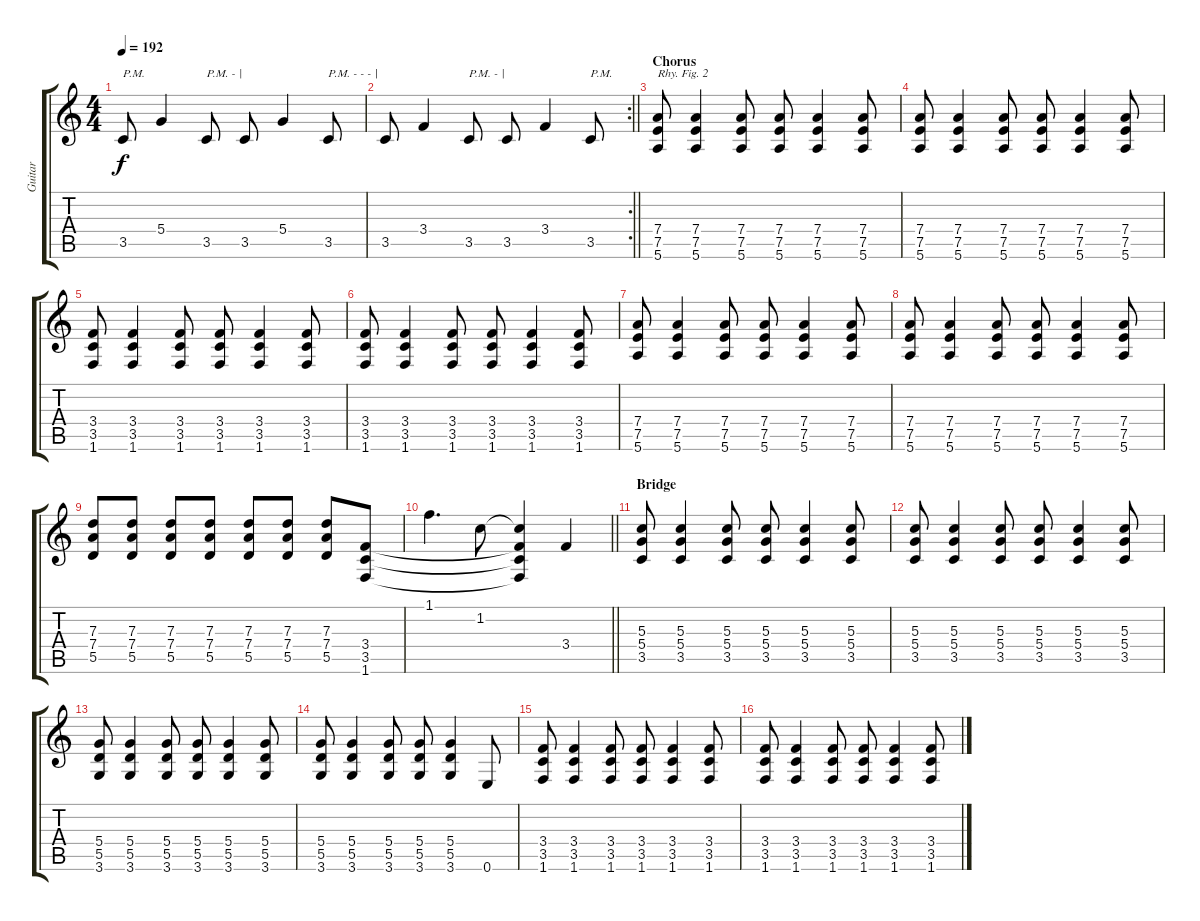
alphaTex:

\track ("Guitar" "Guitar") {instrument distortionguitar}
\staff {score tabs}
\tuning (E4 B3 G3 D3 A2 E2) {hide}
\ts (4 4)
\tempo 192
\clef g2
\ks c
3.5.8{txt "P.M." dy f} 5.4.4 3.5.8{txt "P.M. - |"} 3.5.8 5.4.4 3.5.8{txt "P.M. - - - |"} |
\rc 2
\barLineRight lightlight
3.5.8 3.4.4 3.5.8{txt "P.M. - |"} 3.5.8 3.4.4 3.5.8{txt "P.M."} |
\section ("" "Chorus")
(7.4 7.5 5.6).8{txt "Rhy. Fig. 2"} (7.4 7.5 5.6).4 (7.4 7.5 5.6).8 (7.4 7.5 5.6).8 (7.4 7.5 5.6).4 (7.4 7.5 5.6).8 |
(7.4 7.5 5.6).8 (7.4 7.5 5.6).4 (7.4 7.5 5.6).8 (7.4 7.5 5.6).8 (7.4 7.5 5.6).4 (7.4 7.5 5.6).8 |
(3.4 3.5 1.6).8 (3.4 3.5 1.6).4 (3.4 3.5 1.6).8 (3.4 3.5 1.6).8 (3.4 3.5 1.6).4 (3.4 3.5 1.6).8 |
(3.4 3.5 1.6).8 (3.4 3.5 1.6).4 (3.4 3.5 1.6).8 (3.4 3.5 1.6).8 (3.4 3.5 1.6).4 (3.4 3.5 1.6).8 |
(7.4 7.5 5.6).8 (7.4 7.5 5.6).4 (7.4 7.5 5.6).8 (7.4 7.5 5.6).8 (7.4 7.5 5.6).4 (7.4 7.5 5.6).8 |
(7.4 7.5 5.6).8 (7.4 7.5 5.6).4 (7.4 7.5 5.6).8 (7.4 7.5 5.6).8 (7.4 7.5 5.6).4 (7.4 7.5 5.6).8 |
(7.3 7.4 5.5).8 (7.3 7.4 5.5).8 (7.3 7.4 5.5).8 (7.3 7.4 5.5).8 (7.3 7.4 5.5).8 (7.3 7.4 5.5).8 (7.3 7.4 5.5).8 (3.4 3.5 1.6).8 |
\barLineRight lightlight
1.1.4{d} 1.2.8 (1.2{t} 3.4{t} 3.5{t} 1.6{t}).4 3.4.4 |
\section ("" "Bridge")
(5.3 5.4 3.5).8 (5.3 5.4 3.5).4 (5.3 5.4 3.5).8 (5.3 5.4 3.5).8 (5.3 5.4 3.5).4 (5.3 5.4 3.5).8 |
(5.3 5.4 3.5).8 (5.3 5.4 3.5).4 (5.3 5.4 3.5).8 (5.3 5.4 3.5).8 (5.3 5.4 3.5).4 (5.3 5.4 3.5).8 |
(5.4 5.5 3.6).8 (5.4 5.5 3.6).4 (5.4 5.5 3.6).8 (5.4 5.5 3.6).8 (5.4 5.5 3.6).4 (5.4 5.5 3.6).8 |
(5.4 5.5 3.6).8 (5.4 5.5 3.6).4 (5.4 5.5 3.6).8 (5.4 5.5 3.6).8 (5.4 5.5 3.6).4 0.6.8 |
(3.4 3.5 1.6).8 (3.4 3.5 1.6).4 (3.4 3.5 1.6).8 (3.4 3.5 1.6).8 (3.4 3.5 1.6).4 (3.4 3.5 1.6).8 |
(3.4 3.5 1.6).8 (3.4 3.5 1.6).4 (3.4 3.5 1.6).8 (3.4 3.5 1.6).8 (3.4 3.5 1.6).4 (3.4 3.5 1.6).8
